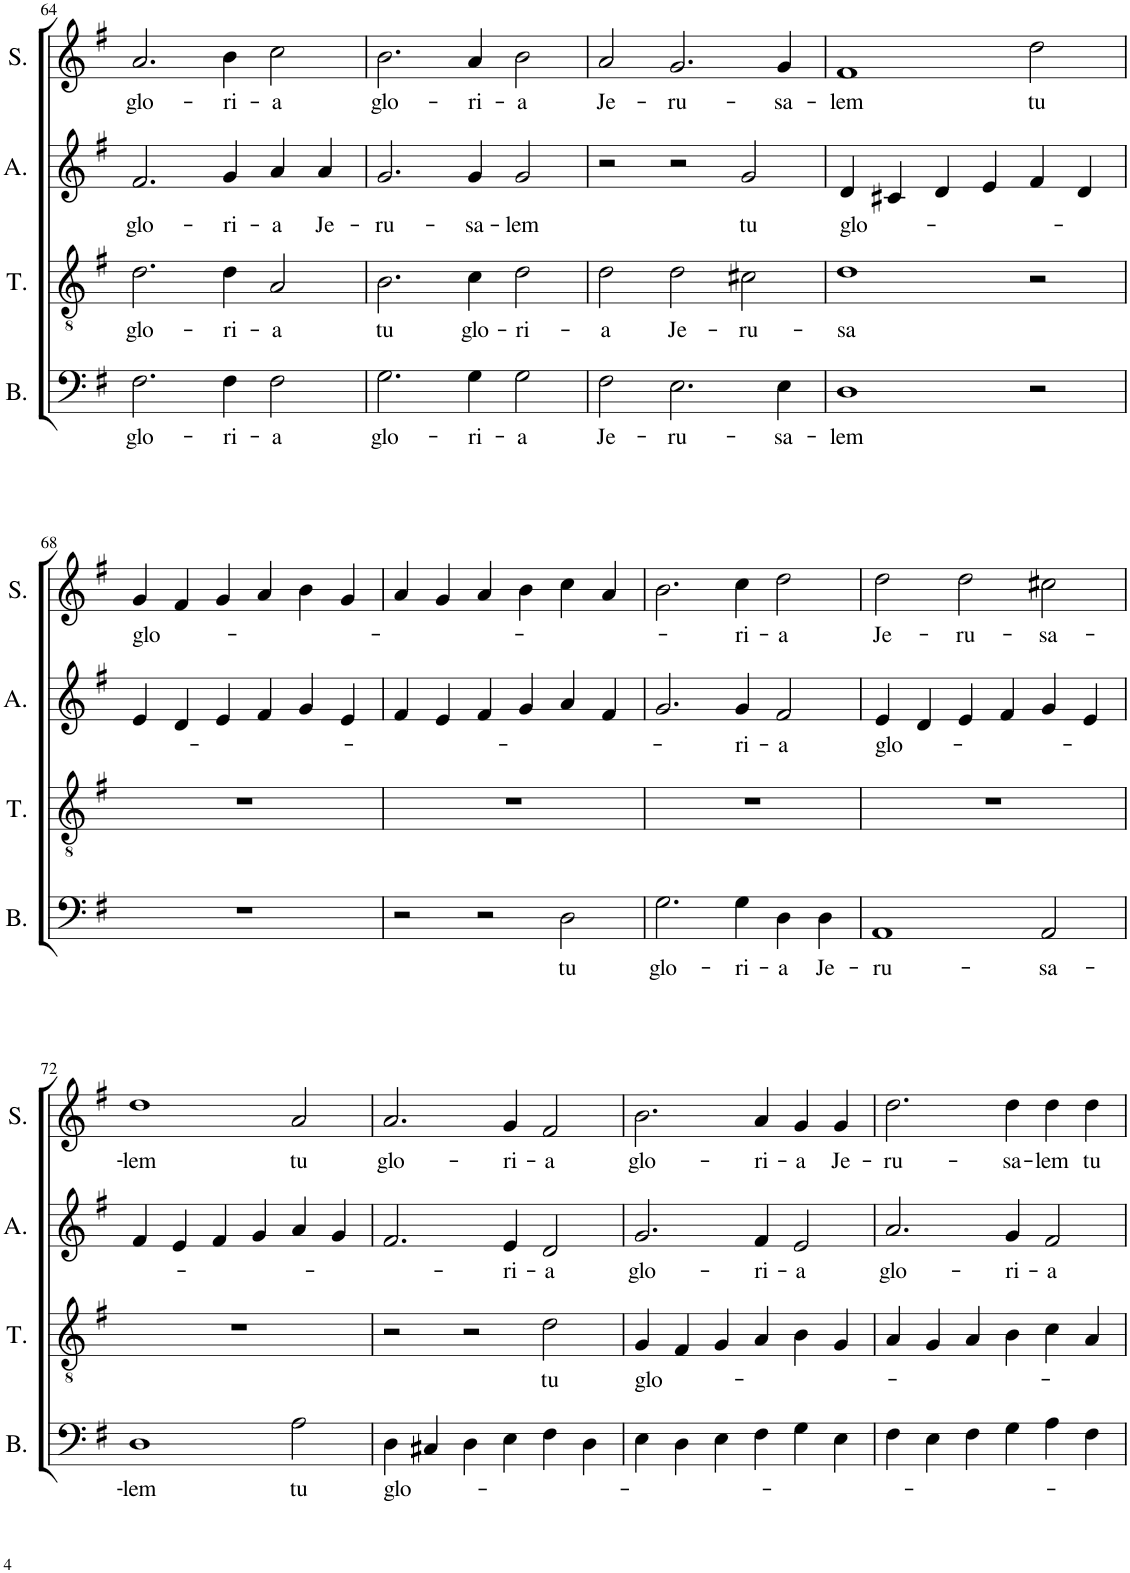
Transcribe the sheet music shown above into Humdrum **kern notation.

**kern	**text	**kern	**text	**kern	**text	**kern	**text
*part4	*part4	*part3	*part3	*part2	*part2	*part1	*part1
*staff4	*staff4	*staff3	*staff3	*staff2	*staff2	*staff1	*staff1
*I"Bass	*	*I"Tenor	*	*I"Alto	*	*I"Soprano	*
*I'B.	*	*I'T.	*	*I'A.	*	*I'S.	*
!!LO:PB:g=z
*clefF4	*	*clefGv2	*	*clefG2	*	*clefG2	*
*k[f#]	*	*k[f#]	*	*k[f#]	*	*k[f#]	*
*M3/2	*	*M3/2	*	*M3/2	*	*M3/2	*
=64	=64	=64	=64	=64	=64	=64	=64
!	!LO:LY:b	!	!LO:LY:b	!	!LO:LY:b	!	!LO:LY:b
2.F#\	glo-	2.d\	glo-	2.f#/	glo-	2.a/	glo-
!	!LO:LY:b	!	!LO:LY:b	!	!LO:LY:b	!	!LO:LY:b
4F#\	-ri-	4d\	-ri-	4g/	-ri-	4b\	-ri-
!	!LO:LY:b	!	!LO:LY:b	!	!LO:LY:b	!	!LO:LY:b
2F#\	-a	2A/	-a	4a/	-a	2cc\	-a
!	!	!	!	!	!LO:LY:b	!	!
.	.	.	.	4a/	Je-	.	.
=65	=65	=65	=65	=65	=65	=65	=65
!	!LO:LY:b	!	!LO:LY:b	!	!LO:LY:b	!	!LO:LY:b
2.G\	glo-	2.B\	tu	2.g/	-ru-	2.b\	glo-
!	!LO:LY:b	!	!LO:LY:b	!	!LO:LY:b	!	!LO:LY:b
4G\	-ri-	4c\	glo-	4g/	-sa-	4a/	-ri-
!	!LO:LY:b	!	!LO:LY:b	!	!LO:LY:b	!	!LO:LY:b
2G\	-a	2d\	-ri-	2g/	-lem	2b\	-a
=66	=66	=66	=66	=66	=66	=66	=66
!	!LO:LY:b	!	!LO:LY:b	!	!	!	!LO:LY:b
2F#\	Je-	2d\	-a	2r	.	2a/	Je-
!	!LO:LY:b	!	!LO:LY:b	!	!	!	!LO:LY:b
2.E\	-ru-	2d\	Je-	2r	.	2.g/	-ru-
!	!	!	!LO:LY:b	!	!LO:LY:b	!	!
.	.	2c#X\	-ru-	2g/	tu	.	.
!	!LO:LY:b	!	!	!	!	!	!LO:LY:b
4E\	-sa-	.	.	.	.	4g/	-sa-
=67	=67	=67	=67	=67	=67	=67	=67
!	!LO:LY:b	!	!LO:LY:b	!	!LO:LY:b	!	!LO:LY:b
1D	-lem	1d	-sa	4d/	glo-	1f#	-lem
.	.	.	.	4c#X/	.	.	.
.	.	.	.	4d/	.	.	.
.	.	.	.	4e/	.	.	.
!	!	!	!	!	!	!	!LO:LY:b
2r	.	2r	.	4f#/	.	2dd\	tu
.	.	.	.	4d/	.	.	.
!!LO:LB:g=z
=68	=68	=68	=68	=68	=68	=68	=68
!	!	!	!	!	!	!	!LO:LY:b
1.r	.	1.r	.	4e/	.	4g/	glo-
.	.	.	.	4d/	.	4f#/	.
.	.	.	.	4e/	.	4g/	.
.	.	.	.	4f#/	.	4a/	.
.	.	.	.	4g/	.	4b\	.
.	.	.	.	4e/	.	4g/	.
=69	=69	=69	=69	=69	=69	=69	=69
2r	.	1.r	.	4f#/	.	4a/	.
.	.	.	.	4e/	.	4g/	.
2r	.	.	.	4f#/	.	4a/	.
.	.	.	.	4g/	.	4b\	.
!	!LO:LY:b	!	!	!	!	!	!
2D\	tu	.	.	4a/	.	4cc\	.
.	.	.	.	4f#/	.	4a/	.
=70	=70	=70	=70	=70	=70	=70	=70
!	!LO:LY:b	!	!	!	!	!	!
2.G\	glo-	1.r	.	2.g/	.	2.b\	.
!	!LO:LY:b	!	!	!	!LO:LY:b	!	!LO:LY:b
4G\	-ri-	.	.	4g/	-ri-	4cc\	-ri-
!	!LO:LY:b	!	!	!	!LO:LY:b	!	!LO:LY:b
4D\	-a	.	.	2f#/	-a	2dd\	-a
!	!LO:LY:b	!	!	!	!	!	!
4D\	Je-	.	.	.	.	.	.
=71	=71	=71	=71	=71	=71	=71	=71
!	!LO:LY:b	!	!	!	!LO:LY:b	!	!LO:LY:b
1AA	-ru-	1.r	.	4e/	glo-	2dd\	Je-
.	.	.	.	4d/	.	.	.
!	!	!	!	!	!	!	!LO:LY:b
.	.	.	.	4e/	.	2dd\	-ru-
.	.	.	.	4f#/	.	.	.
!	!LO:LY:b	!	!	!	!	!	!LO:LY:b
2AA/	-sa-	.	.	4g/	.	2cc#X\	-sa-
.	.	.	.	4e/	.	.	.
!!LO:LB:g=z
=72	=72	=72	=72	=72	=72	=72	=72
!	!LO:LY:b	!	!	!	!	!	!LO:LY:b
1D	-lem	1.r	.	4f#/	.	1dd	-lem
.	.	.	.	4e/	.	.	.
.	.	.	.	4f#/	.	.	.
.	.	.	.	4g/	.	.	.
!	!LO:LY:b	!	!	!	!	!	!LO:LY:b
2A\	tu	.	.	4a/	.	2a/	tu
.	.	.	.	4g/	.	.	.
=73	=73	=73	=73	=73	=73	=73	=73
!	!LO:LY:b	!	!	!	!	!	!LO:LY:b
4D\	glo-	2r	.	2.f#/	.	2.a/	glo-
4C#X/	.	.	.	.	.	.	.
4D\	.	2r	.	.	.	.	.
!	!	!	!	!	!LO:LY:b	!	!LO:LY:b
4E\	.	.	.	4e/	-ri-	4g/	-ri-
!	!	!	!LO:LY:b	!	!LO:LY:b	!	!LO:LY:b
4F#\	.	2d\	tu	2d/	-a	2f#/	-a
4D\	.	.	.	.	.	.	.
=74	=74	=74	=74	=74	=74	=74	=74
!	!	!	!LO:LY:b	!	!LO:LY:b	!	!LO:LY:b
4E\	.	4G/	glo-	2.g/	glo-	2.b\	glo-
4D\	.	4F#/	.	.	.	.	.
4E\	.	4G/	.	.	.	.	.
!	!	!	!	!	!LO:LY:b	!	!LO:LY:b
4F#\	.	4A/	.	4f#/	-ri-	4a/	-ri-
!	!	!	!	!	!LO:LY:b	!	!LO:LY:b
4G\	.	4B\	.	2e/	-a	4g/	-a
!	!	!	!	!	!	!	!LO:LY:b
4E\	.	4G/	.	.	.	4g/	Je-
=75	=75	=75	=75	=75	=75	=75	=75
!	!	!	!	!	!LO:LY:b	!	!LO:LY:b
4F#\	.	4A/	.	2.a/	glo-	2.dd\	-ru-
4E\	.	4G/	.	.	.	.	.
4F#\	.	4A/	.	.	.	.	.
!	!	!	!	!	!LO:LY:b	!	!LO:LY:b
4G\	.	4B\	.	4g/	-ri-	4dd\	-sa-
!	!	!	!	!	!LO:LY:b	!	!LO:LY:b
4A\	.	4c\	.	2f#/	-a	4dd\	-lem
!	!	!	!	!	!	!	!LO:LY:b
4F#\	.	4A/	.	.	.	4dd\	tu
=	=	=	=	=	=	=	=
*-	*-	*-	*-	*-	*-	*-	*-
